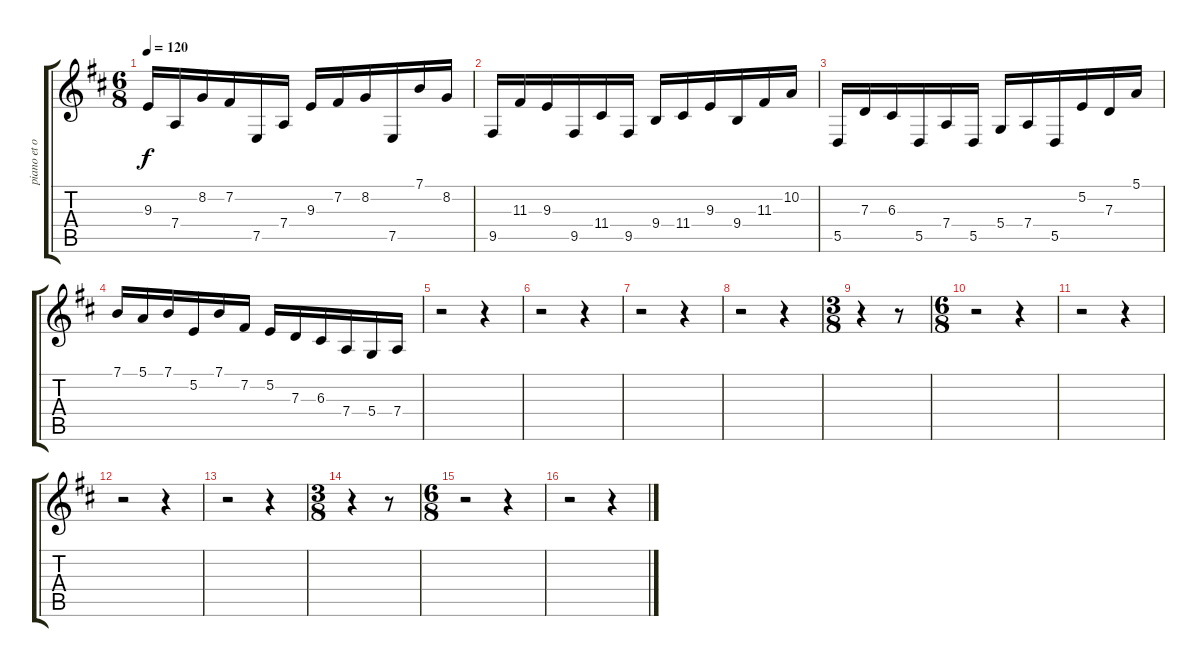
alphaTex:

\track ("piano et oboe" "piano et o") {instrument acousticgrandpiano}
\staff {score tabs}
\tuning (E4 B3 G3 D3 A2 E2) {hide}
\ts (6 8)
\tempo 120
\clef g2
\ks bminor
9.3.16{dy f} 7.4.16 8.2.16 7.2.16 7.5.16 7.4.16 9.3.16 7.2.16 8.2.16 7.5.16 7.1.16 8.2.16 |
9.5.16 11.3.16 9.3.16 9.5.16 11.4.16 9.5.16 9.4.16 11.4.16 9.3.16 9.4.16 11.3.16 10.2.16 |
5.5.16 7.3.16 6.3.16 5.5.16 7.4.16 5.5.16 5.4.16 7.4.16 5.5.16 5.2.16 7.3.16 5.1.16 |
7.1.16 5.1.16 7.1.16 5.2.16 7.1.16 7.2.16 5.2.16 7.3.16 6.3.16 7.4.16 5.4.16 7.4.16 |
r.2 r.4 |
r.2 r.4 |
r.2 r.4 |
r.2 r.4 |
\ts (3 8)
r.4 r.8 |
\ts (6 8)
r.2 r.4 |
r.2 r.4 |
r.2 r.4 |
r.2 r.4 |
\ts (3 8)
r.4 r.8 |
\ts (6 8)
r.2 r.4 |
r.2 r.4
